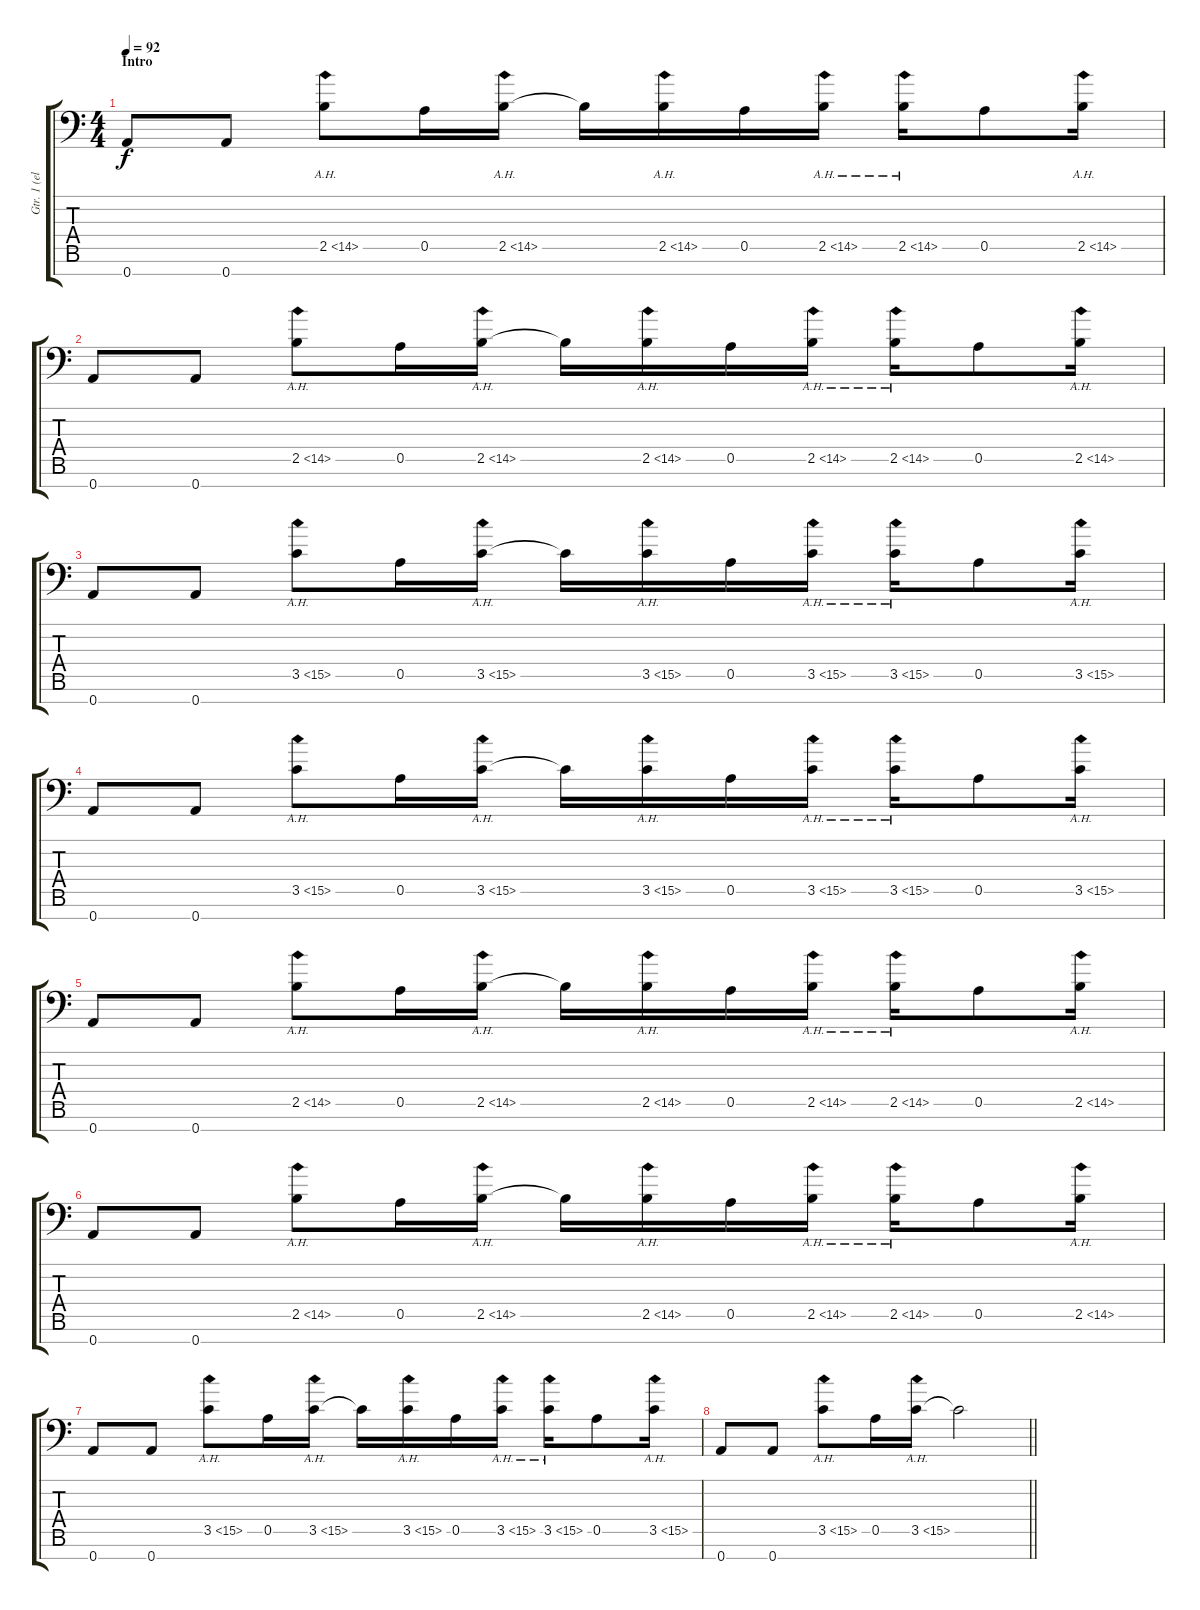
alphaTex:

\track ("Gtr. 1 (elec.)" "Gtr. 1 (el") {instrument overdrivenguitar}
\staff {score tabs}
\tuning (E4 B3 G3 D3 A2 E2 A1) {hide}
\ts (4 4)
\section ("" "Intro")
\tempo 92
\clef f4
\ks c
0.7.8{dy f instrument overdrivenguitar} 0.7.8 2.5{ah 12}.8 0.5.16 2.5{ah 12}.16 2.5{t}.16 2.5{ah 12}.16 0.5.16 2.5{ah 12}.16 2.5{ah 12}.16 0.5.8 2.5{ah 12}.16 |
0.7.8 0.7.8 2.5{ah 12}.8 0.5.16 2.5{ah 12}.16 2.5{t}.16 2.5{ah 12}.16 0.5.16 2.5{ah 12}.16 2.5{ah 12}.16 0.5.8 2.5{ah 12}.16 |
0.7.8 0.7.8 3.5{ah 12}.8 0.5.16 3.5{ah 12}.16 3.5{t}.16 3.5{ah 12}.16 0.5.16 3.5{ah 12}.16 3.5{ah 12}.16 0.5.8 3.5{ah 12}.16 |
0.7.8 0.7.8 3.5{ah 12}.8 0.5.16 3.5{ah 12}.16 3.5{t}.16 3.5{ah 12}.16 0.5.16 3.5{ah 12}.16 3.5{ah 12}.16 0.5.8 3.5{ah 12}.16 |
0.7.8 0.7.8 2.5{ah 12}.8 0.5.16 2.5{ah 12}.16 2.5{t}.16 2.5{ah 12}.16 0.5.16 2.5{ah 12}.16 2.5{ah 12}.16 0.5.8 2.5{ah 12}.16 |
0.7.8 0.7.8 2.5{ah 12}.8 0.5.16 2.5{ah 12}.16 2.5{t}.16 2.5{ah 12}.16 0.5.16 2.5{ah 12}.16 2.5{ah 12}.16 0.5.8 2.5{ah 12}.16 |
0.7.8 0.7.8 3.5{ah 12}.8 0.5.16 3.5{ah 12}.16 3.5{t}.16 3.5{ah 12}.16 0.5.16 3.5{ah 12}.16 3.5{ah 12}.16 0.5.8 3.5{ah 12}.16 |
\barLineRight lightlight
0.7.8 0.7.8 3.5{ah 12}.8 0.5.16 3.5{ah 12}.16 3.5{t}.2
